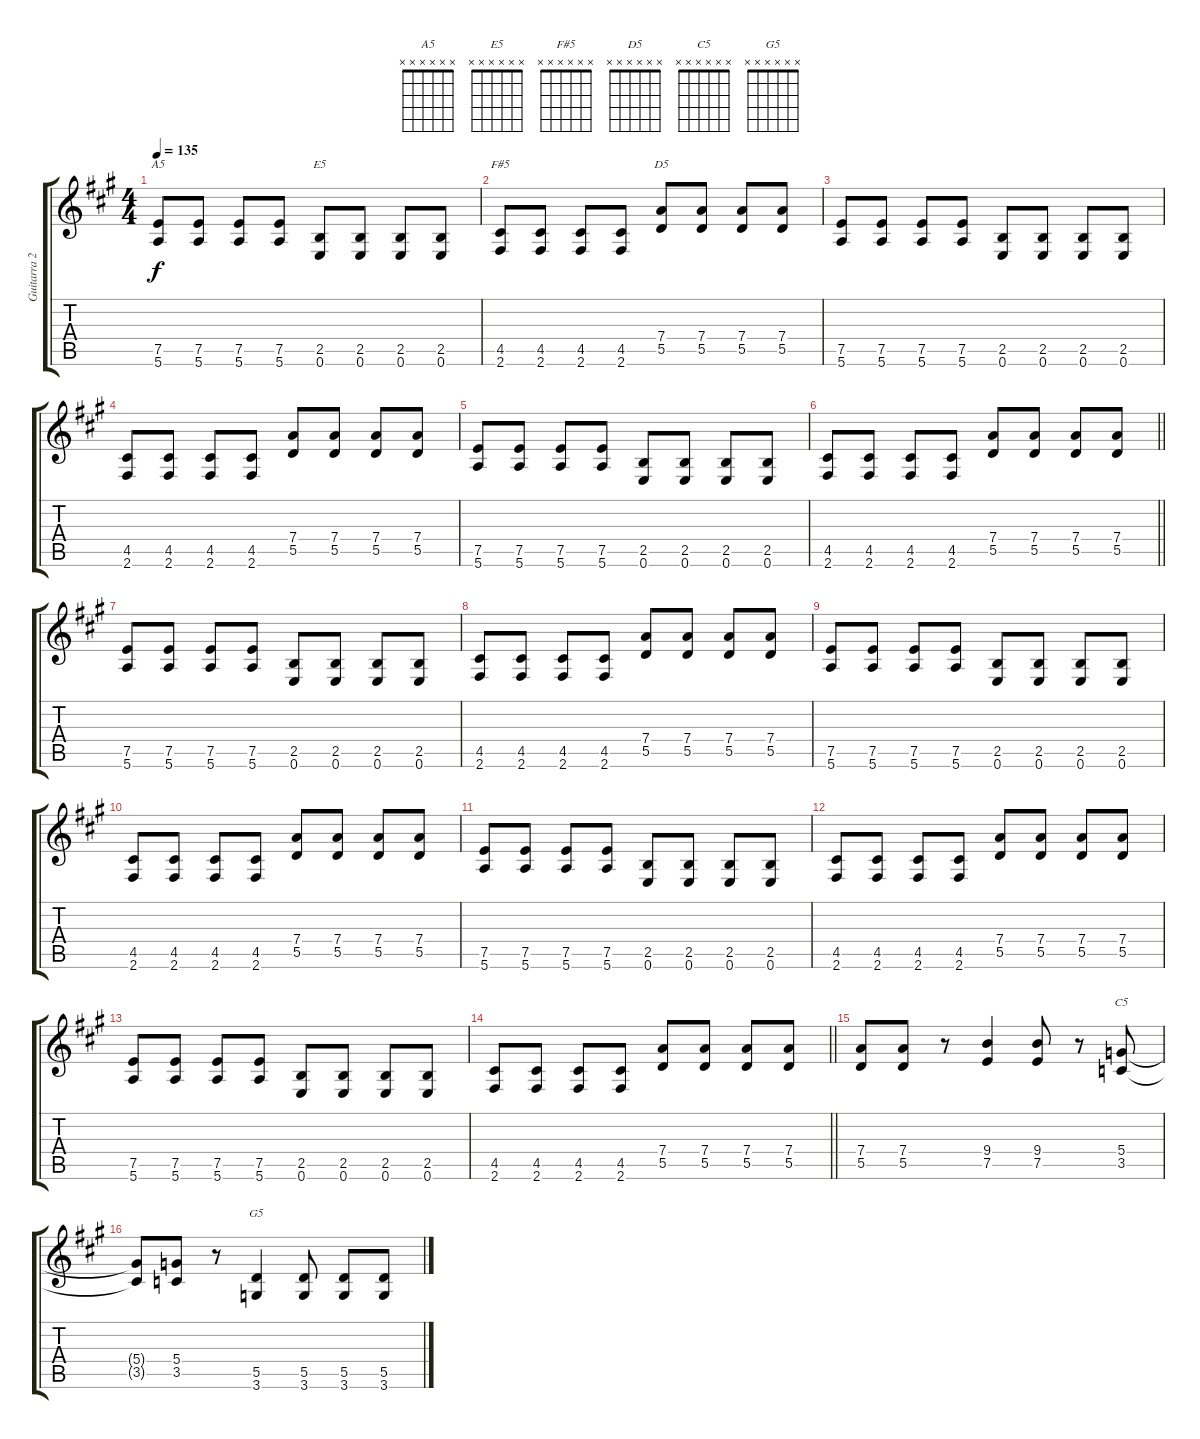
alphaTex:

\track ("Guitarra 2" "Guitarra 2") {instrument electricguitarclean}
\staff {score tabs}
\tuning (E4 B3 G3 D3 A2 E2) {hide}
\chord ("A5" x x x x x x)
\chord ("E5" x x x x x x)
\chord ("F#5" x x x x x x)
\chord ("D5" x x x x x x)
\chord ("C5" x x x x x x)
\chord ("G5" x x x x x x)
\ts (4 4)
\tempo 135
\clef g2
\ks a
(7.5 5.6).8{ch "A5" dy f} (7.5 5.6).8 (7.5 5.6).8 (7.5 5.6).8 (2.5 0.6).8{ch "E5"} (2.5 0.6).8 (2.5 0.6).8 (2.5 0.6).8 |
(4.5 2.6).8{ch "F#5"} (4.5 2.6).8 (4.5 2.6).8 (4.5 2.6).8 (7.4 5.5).8{ch "D5"} (7.4 5.5).8 (7.4 5.5).8 (7.4 5.5).8 |
(7.5 5.6).8 (7.5 5.6).8 (7.5 5.6).8 (7.5 5.6).8 (2.5 0.6).8 (2.5 0.6).8 (2.5 0.6).8 (2.5 0.6).8 |
(4.5 2.6).8 (4.5 2.6).8 (4.5 2.6).8 (4.5 2.6).8 (7.4 5.5).8 (7.4 5.5).8 (7.4 5.5).8 (7.4 5.5).8 |
(7.5 5.6).8 (7.5 5.6).8 (7.5 5.6).8 (7.5 5.6).8 (2.5 0.6).8 (2.5 0.6).8 (2.5 0.6).8 (2.5 0.6).8 |
\barLineRight lightlight
(4.5 2.6).8 (4.5 2.6).8 (4.5 2.6).8 (4.5 2.6).8 (7.4 5.5).8 (7.4 5.5).8 (7.4 5.5).8 (7.4 5.5).8 |
(7.5 5.6).8 (7.5 5.6).8 (7.5 5.6).8 (7.5 5.6).8 (2.5 0.6).8 (2.5 0.6).8 (2.5 0.6).8 (2.5 0.6).8 |
(4.5 2.6).8 (4.5 2.6).8 (4.5 2.6).8 (4.5 2.6).8 (7.4 5.5).8 (7.4 5.5).8 (7.4 5.5).8 (7.4 5.5).8 |
(7.5 5.6).8 (7.5 5.6).8 (7.5 5.6).8 (7.5 5.6).8 (2.5 0.6).8 (2.5 0.6).8 (2.5 0.6).8 (2.5 0.6).8 |
(4.5 2.6).8 (4.5 2.6).8 (4.5 2.6).8 (4.5 2.6).8 (7.4 5.5).8 (7.4 5.5).8 (7.4 5.5).8 (7.4 5.5).8 |
(7.5 5.6).8 (7.5 5.6).8 (7.5 5.6).8 (7.5 5.6).8 (2.5 0.6).8 (2.5 0.6).8 (2.5 0.6).8 (2.5 0.6).8 |
(4.5 2.6).8 (4.5 2.6).8 (4.5 2.6).8 (4.5 2.6).8 (7.4 5.5).8 (7.4 5.5).8 (7.4 5.5).8 (7.4 5.5).8 |
(7.5 5.6).8 (7.5 5.6).8 (7.5 5.6).8 (7.5 5.6).8 (2.5 0.6).8 (2.5 0.6).8 (2.5 0.6).8 (2.5 0.6).8 |
\barLineRight lightlight
(4.5 2.6).8 (4.5 2.6).8 (4.5 2.6).8 (4.5 2.6).8 (7.4 5.5).8 (7.4 5.5).8 (7.4 5.5).8 (7.4 5.5).8 |
(7.4 5.5).8 (7.4 5.5).8 r.8 (9.4 7.5).4 (9.4 7.5).8 r.8 (5.4 3.5).8{ch "C5"} |
(5.4{t} 3.5{t}).8 (5.4 3.5).8 r.8 (5.5 3.6).4{ch "G5"} (5.5 3.6).8 (5.5 3.6).8 (5.5 3.6).8
